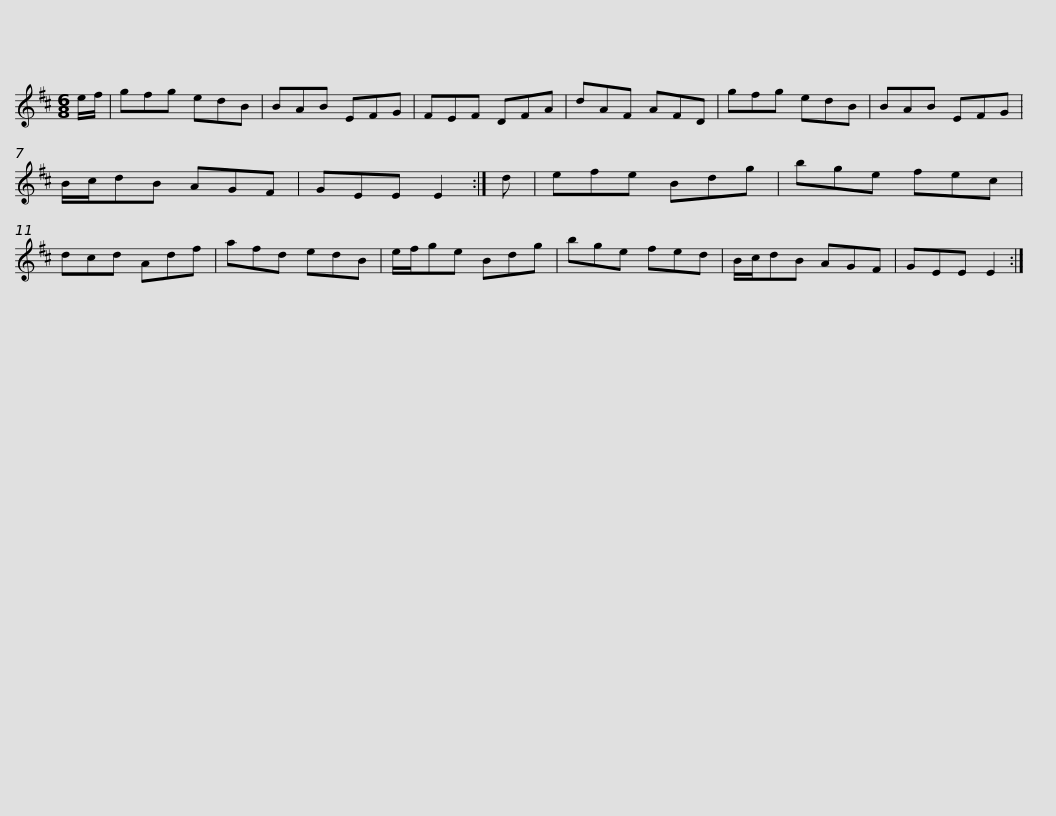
X:1
L:1/8
M:6/8
I:linebreak $
K:D
V:1 treble
V:1
 e/f/ | gfg edB | BAB EFG | FEF DFA | dAF AFD | %5
 gfg edB | BAB EFG | B/c/dB AGF |$ GEE E2 :| d | %10
 efe Bdg | bge fec | dcd Adf | afd edB | e/f/ge Bdg | %15
 bge fed |$ B/c/dB AGF | GEE E2 :| %18
